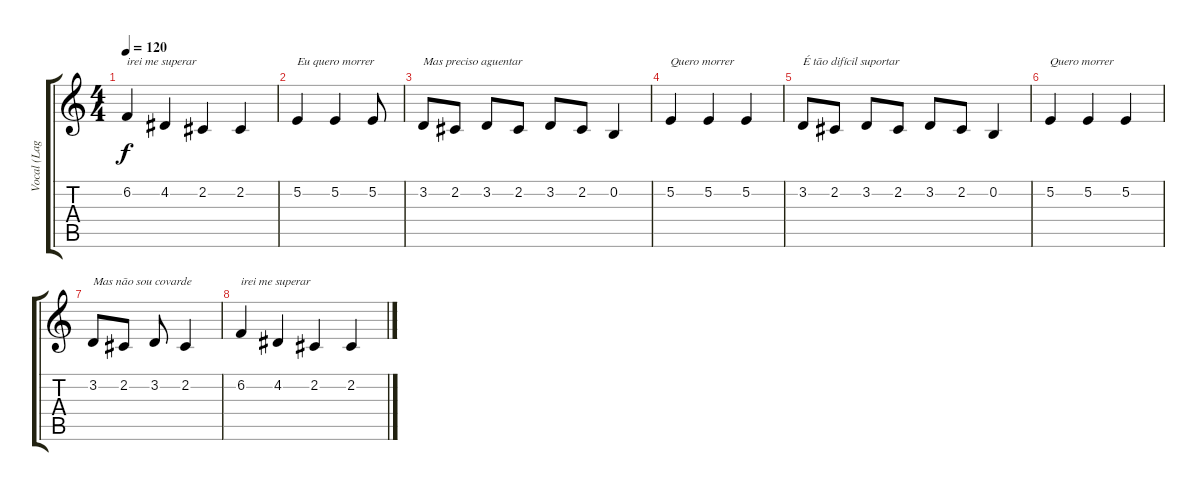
\track ("Vocal (Laguna Feioso)" "Vocal (Lag") {instrument synthvoice}
\staff {score tabs}
\tuning (E4 B3 G3 D3 A2 E2) {hide}
\ts (4 4)
\tempo 120
\clef g2
\ks c
6.2.4{txt "irei me superar" dy f} 4.2.4 2.2.4 2.2.4 |
5.2.4{txt "Eu quero morrer"} 5.2.4 5.2.8 |
3.2.8{txt "Mas preciso aguentar"} 2.2.8 3.2.8 2.2.8 3.2.8 2.2.8 0.2.4 |
5.2.4{txt "Quero morrer"} 5.2.4 5.2.4 |
3.2.8{txt "É tão difícil suportar"} 2.2.8 3.2.8 2.2.8 3.2.8 2.2.8 0.2.4 |
5.2.4{txt "Quero morrer"} 5.2.4 5.2.4 |
3.2.8{txt "Mas não sou covarde"} 2.2.8 3.2.8 2.2.4 |
6.2.4{txt "irei me superar"} 4.2.4 2.2.4 2.2.4
